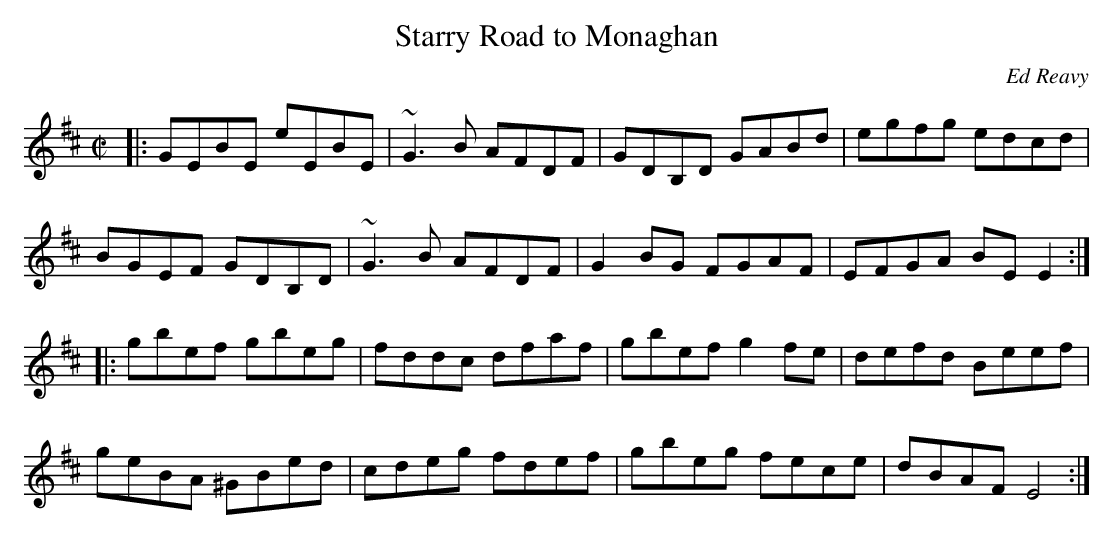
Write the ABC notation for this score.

X:1
T:Starry Road to Monaghan
C:Ed Reavy
M:C|
K:Edor
|: GEBE eEBE | ~G3B AFDF | GDB,D GABd | egfg edcd |
BGEF GDB,D | ~G3B AFDF | G2BG FGAF | EFGA BEE2 :|
|: gbef gbeg | fddc dfaf | gbef g2fe | defd Beef |
geBA ^GBed | cdeg fdef | gbeg fece | dBAF E4 :|
